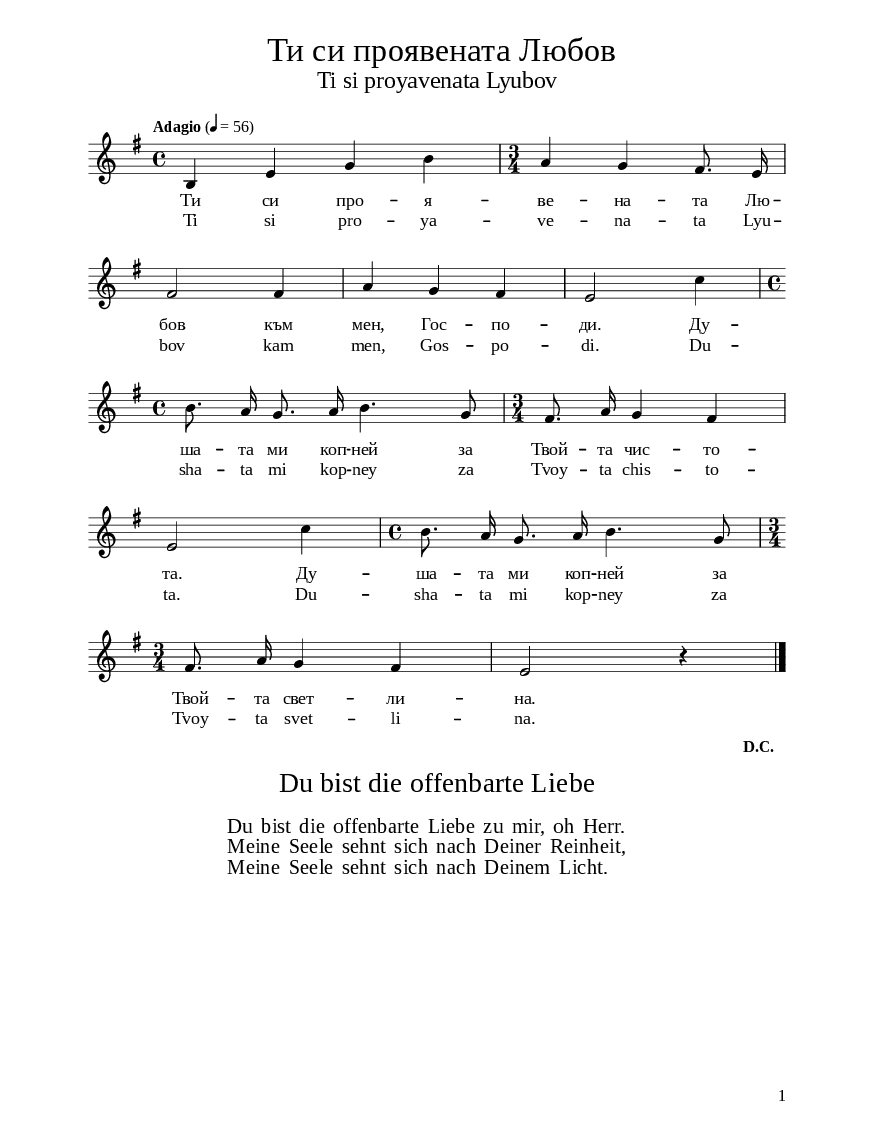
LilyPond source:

\version "2.24.1"

% include paper part and global functions
\include "include/globals.ily"

\bookpart {
  \label #'ref055_2
  \tocItem \markup "Ти си проявената Любов – Ti si proyavenata Lyubov"
  \include "include/bookpart-paper.ily"
  \score {
    \include "include/score-layout.ily"

    \new Voice \absolute  {
      \clef treble
      \key e \minor
      \time 4/4
      \tempoFunc "Adagio" 4 "56"
      \autoBeamOff
      b4 e' g' b' | \time 3/4  a'4 g' fis'8. e'16 \break |
       fis'2 fis'4 | a'4 g' fis' | e'2 c''4 |  \break 
       
      \time 4/4  b'8. a'16 g'8. a'16 b'4. g'8 | 
       \time 3/4  fis'8. a'16 g'4 fis' \break |  e'2 c''4   |
       
        \time 4/4  b'8. a'16 g'8. a'16 b'4. g'8 | \break  \time 3/4  fis'8. a'16 g'4 fis' | e'2 r4 \bar "|."
    }

    \addlyrics {
      Ти си про -- я -- ве -- на -- та Лю -- бов към мен, Гос -- по --
      ди. Ду -- ша -- та ми коп -- ней за Твой -- та чис -- то --
      та. Ду -- ша -- та ми коп -- ней за Твой -- та свет -- ли -- на.
    }

    \addlyrics {
      Ti si pro -- ya -- ve -- na -- ta Lyu -- bov kam men, Gos -- po --
      di. Du -- sha -- ta mi kop -- ney za Tvoy -- ta chis -- to --
      ta. Du -- sha -- ta mi kop -- ney za Tvoy -- ta svet -- li -- na.
    }

    \header {
      title = \titleFunc " Ти си проявената Любов" "Ti si proyavenata Lyubov"
    }

    \midi{}

  } % score
  \markup \dc-one "D.C."



  % include foreign translation(s) of the song
  \version "2.24.1"

\markup \fill-line { \fontsize #deTitleFontSize "Du bist die offenbarte Liebe" }
\markup \null
\markup \null
\markup \fontsize #deCoupletFontSize {
  \hspace #12
  \override #`(baseline-skip . ,deCoupletBaselineSkip)

  \column {

    \line { " "Du bist die offenbarte Liebe zu mir, oh Herr.}
    \line { " "Meine Seele sehnt sich nach Deiner Reinheit,}
    \line { " "Meine Seele sehnt sich nach Deinem Licht.}



  }

}


} % bookpart
